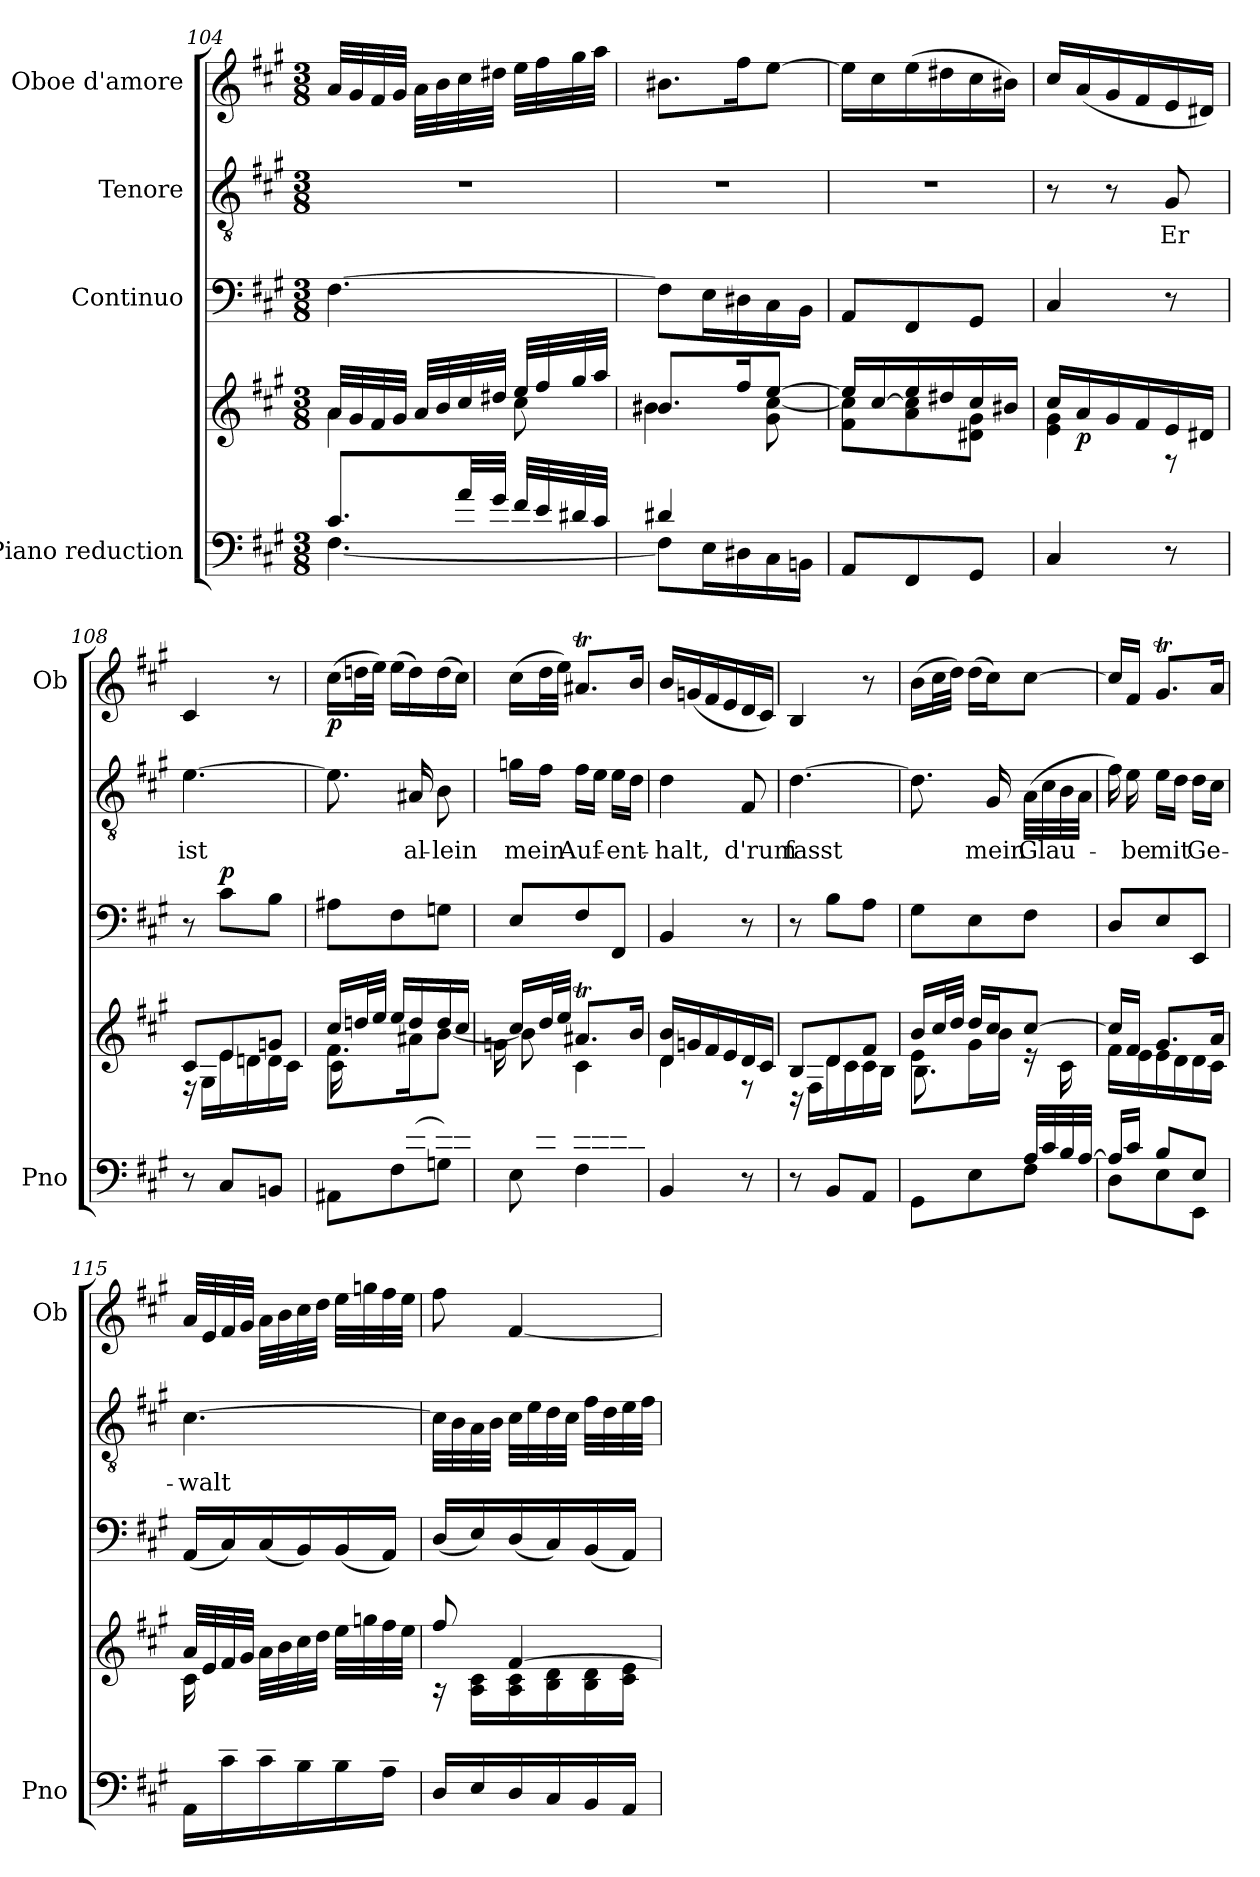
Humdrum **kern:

**kern	**kern	**dynam	**kern	**dynam	**kern	**text	**kern	**dynam
*part4	*part4	*part4	*part3	*part3	*part2	*part2	*part1	*part1
*staff5	*staff4	*staff4/5	*staff3	*staff3	*staff2	*staff2	*staff1	*staff1
*I"Piano reduction	*	*	*I"Continuo	*	*I"Tenore	*	*I"Oboe d'amore	*
*I'Pno	*	*	*	*	*	*	*I'Ob	*
*clefF4	*clefG2	*	*clefF4	*	*clefGv2	*	*clefG2	*
*k[f#c#g#]	*k[f#c#g#]	*	*k[f#c#g#]	*	*k[f#c#g#]	*	*k[f#c#g#]	*
*M3/8	*M3/8	*	*M3/8	*	*M3/8	*	*M3/8	*
=104	=104	=104	=104	=104	=104	=104	=104	=104
*^	*^	*	*	*	*	*	*	*
8.c#/L	[4.F#\	32a/LLL	4a\	.	[4.F#\	.	4.r	.	32a/LLL	.
.	.	32g#/	.	.	.	.	.	.	32g#/	.
.	.	32f#/	.	.	.	.	.	.	32f#/	.
.	.	32g#/JJJ	.	.	.	.	.	.	32g#/JJJ	.
.	.	32a/LLL	.	.	.	.	.	.	32a\LLL	.
.	.	32b/	.	.	.	.	.	.	32b\	.
32a/LL	.	32cc#/	.	.	.	.	.	.	32cc#\	.
32g#/JJJ	.	32dd#X/JJJ	.	.	.	.	.	.	32dd#X\JJJ	.
32f#/LLL	.	32ee/LLL	8cc#\	.	.	.	.	.	32ee\LLL	.
32e/	.	32ff#/	.	.	.	.	.	.	32ff#\	.
32d#X/	.	32gg#/	.	.	.	.	.	.	32gg#\	.
32c#/JJJ	.	32aa/JJJ	.	.	.	.	.	.	32aa\JJJ	.
=105	=105	=105	=105	=105	=105	=105	=105	=105	=105	=105
4d#X/	8F#\L]	8.b#X/L	4b#\	.	8F#\L]	.	4.r	.	8.b#X\L	.
.	16E\L	.	.	.	16E\L	.	.	.	.	.
.	16D#X\	16ff#/K	.	.	16D#X\	.	.	.	16ff#\K	.
8ryy	16C#\	[8ee/J	8g#\ [8cc#\	.	16C#\	.	.	.	[8ee\J	.
.	16BBn\JJ	.	.	.	16BB\JJ	.	.	.	.	.
*v	*v	*	*	*	*	*	*	*	*	*
=106	=106	=106	=106	=106	=106	=106	=106	=106	=106
8AA/L	16ee/LL]	8f#\ 8cc#\]L	.	8AA/L	.	4.r	.	16ee\LL]	.
.	[<16cc#/	.	.	.	.	.	.	16cc#\	.
8FF#/	16ee/	8a\ 8cc#\]	.	8FF#/	.	.	.	(16ee\	.
.	16dd#X/	.	.	.	.	.	.	16dd#X\	.
8GG#/J	16cc#/	8d#X\ 8g#\J	.	8GG#/J	.	.	.	16cc#\	.
.	16b#X/JJ	.	.	.	.	.	.	16b#X\JJ)	.
=107	=107	=107	=107	=107	=107	=107	=107	=107	=107
4C#/	16cc#/LL	4e\ 4g#\	.	4C#/	.	8r	.	16cc#/LL	.
!	!	!	!LO:DY:b	!	!	!	!	!	!
.	16a/	.	p	.	.	.	.	(16a/	.
.	16g#/	.	.	.	.	8r	.	16g#/	.
.	16f#/	.	.	.	.	.	.	16f#/	.
!	!	!	!	!	!	!	!LO:LY:b	!	!
8r	16e/	8r	.	8r	.	8G#/	Er	16e/	.
.	16d#X/JJ	.	.	.	.	.	.	16d#X/JJ)	.
=108	=108	=108	=108	=108	=108	=108	=108	=108	=108
!	!	!	!	!	!	!	!LO:LY:b	!	!
8r	8c#/L	16r	.	8r	.	[4.e\	ist	4c#/	.
.	.	16G#\LL	.	.	.	.	.	.	.
!	!	!	!	!	!LO:DY:a	!	!	!	!
8C#/L	8e/	16e\	.	8c#\L	p	.	.	.	.
.	.	16dn\	.	.	.	.	.	.	.
8BBn/J	8gn/J	16d\	.	8B\J	.	.	.	8r	.
.	.	16c#\JJ	.	.	.	.	.	.	.
=109	=109	=109	=109	=109	=109	=109	=109	=109	=109
*^	*	*^	*	*	*	*	*	*	*
!	!	!	!	!	!	!	!	!	!	!	!LO:DY:b
16ryy	8AA#X\L	16cc#/LL	8.f#\L	16c#\LL	.	8A#X\L	.	8.e\]	.	(16cc#\LL	p
16B/	.	32ddn/L	.	4ryy	.	.	.	.	.	32ddn\L	.
.	.	32ee/JJJ	.	.	.	.	.	.	.	32ee\JJJ)	.
16A#X/	8F#\	16ee/LL	.	.	.	8F#\	.	.	.	(16ee\LL	.
!	!	!	!	!	!	!	!	!	!LO:LY:b	!	!
[16f#/	.	16dd/	16a#X\K	.	.	.	.	16A#X/	al-	16dd\)	.
!	!	!	!	!	!	!	!	!	!LO:LY:b	!	!
16f#/]	8Gn\J	16dd/	[8b\J	.	.	8Gn\J	.	8B\	-lein	(16dd\	.
16e/JJ	.	16cc#/JJ	.	16ryy	.	.	.	.	.	16cc#\JJ)	.
=110	=110	=110	=110	=110	=110	=110	=110	=110	=110	=110	=110
!	!	!	!	!	!	!	!	!	!LO:LY:b	!	!
16ryy	8E\	16cc#/LL	8b\]	16gn\LL	.	8E/L	.	16gn\LL	mein	(16cc#\LL	.
16f#/	.	32dd/L	.	4ryy	.	.	.	16f#\JJ	.	32dd\L	.
.	.	32ee/JJJ	.	.	.	.	.	.	.	32ee\JJJ)	.
!	!	!	!	!	!	!	!	!	!LO:LY:b	!	!
16f#/	4F#\	8.a#Xt/L	4c#\	.	.	8F#/	.	16f#\LL	Auf-	8.a#Xt/L	.
16e/	.	.	.	.	.	.	.	16e\JJ	.	.	.
!	!	!	!	!	!	!	!	!	!LO:LY:b	!	!
16e/	.	.	.	.	.	8FF#/J	.	16e\LL	-ent-	.	.
16d/JJ	.	16b/Jk	.	16ryy	.	.	.	16d\JJ	.	16b/Jk	.
*v	*v	*	*	*	*	*	*	*	*	*	*
!!LO:PB:g=z
=111	=111	=111	=111	=111	=111	=111	=111	=111	=111	=111
!	!	!	!	!	!	!	!	!LO:LY:b	!	!
4BB/	16b/LL	4d\	4d/	.	4BB/	.	4d\	-halt,	16b/LL	.
.	16gn/	.	.	.	.	.	.	.	(16gn/	.
.	16f#/	.	.	.	.	.	.	.	16f#/	.
.	16e/	.	.	.	.	.	.	.	16e/	.
!	!	!	!	!	!	!	!	!LO:LY:b	!	!
8r	16d/	8r	8ryy	.	8r	.	8F#/	d'rum	16d/	.
.	16c#/JJ	.	.	.	.	.	.	.	16c#/JJ)	.
*	*	*v	*v	*	*	*	*	*	*	*
=112	=112	=112	=112	=112	=112	=112	=112	=112	=112
!	!	!	!	!	!	!	!LO:LY:b	!	!
8r	8B/L	16r	.	8r	.	[4.d\	fasst	4B/	.
.	.	16F#\LL	.	.	.	.	.	.	.
8BB/L	8d/	16d\	.	8B\L	.	.	.	.	.
.	.	16c#\	.	.	.	.	.	.	.
8AA/J	8f#/J	16c#\	.	8A\J	.	.	.	8r	.
.	.	16B\JJ	.	.	.	.	.	.	.
=113	=113	=113	=113	=113	=113	=113	=113	=113	=113
*^	*	*^	*	*	*	*	*	*	*
8.ryy	8GG#\L	16b/LL	8e\L	8.B\L	.	8G#\L	.	8.d\]	.	(16b\LL	.
.	.	32cc#/L	.	.	.	.	.	.	.	32cc#\L	.
.	.	32dd/JJJ	.	.	.	.	.	.	.	32dd\JJJ)	.
.	8E\	16dd/LL	16g#\L	.	.	8E\	.	.	.	(16dd\LL	.
!	!	!	!	!	!	!	!	!	!LO:LY:b	!	!
16G#/Jk	.	16cc#/J	16b\JJ	8.ryy	.	.	.	16G#/	mein	16cc#\J)	.
!	!	!	!	!	!	!	!	!	!LO:LY:b	!	!
32A/LLL	8F#\J	[8cc#/J	16r	.	.	8F#\J	.	(32A\LLL	Glau-	[8cc#\J	.
32c#/	.	.	.	.	.	.	.	32c#\	.	.	.
32B/	.	.	16c#\	.	.	.	.	32B\	.	.	.
[32A/JJJ	.	.	.	.	.	.	.	32A\JJJ	.	.	.
*	*	*	*v	*v	*	*	*	*	*	*	*
=114	=114	=114	=114	=114	=114	=114	=114	=114	=114	=114
16A/LL]	8D\L	16cc#/LL]	16f#\LL	.	8D/L	.	16f#\)	.	16cc#/LL]	.
!	!	!	!	!	!	!	!	!LO:LY:b	!	!
16c#/JJ	.	16f#/JJ	16e\	.	.	.	16e\	-be	16f#/JJ	.
!	!	!	!	!	!	!	!	!LO:LY:b	!	!
8B/L	8E\	8.g#/L	16e\	.	8E/	.	16e\LL	mit	8.g#t/L	.
.	.	.	16d\	.	.	.	16d\JJ	.	.	.
!	!	!	!	!	!	!	!	!LO:LY:b	!	!
8E/J	8EE\J	.	16d\	.	8EE/J	.	16d\LL	Ge-	.	.
.	.	16a/Jk	16c#\JJ	.	.	.	16c#\JJ	.	16a/Jk	.
=115	=115	=115	=115	=115	=115	=115	=115	=115	=115	=115
!	!	!	!	!	!	!	!	!LO:LY:b	!	!
16ryy	16AA\LL	32a/LLL	16c#\LL	.	(16AA/LL	.	[4.c#\	-walt	32a/LLL	.
.	.	32e/	.	.	.	.	.	.	32e/	.
16e/	16c#\	32f#/	4ryy	.	16C#/)	.	.	.	32f#/	.
.	.	32g#/JJJ	.	.	.	.	.	.	32g#/JJJ	.
16e/	16c#\	32a\LLL	.	.	(16C#/	.	.	.	32a\LLL	.
.	.	32b\	.	.	.	.	.	.	32b\	.
16d/	16B\	32cc#\	.	.	16BB/)	.	.	.	32cc#\	.
.	.	32dd\JJJ	.	.	.	.	.	.	32dd\JJJ	.
16d/	16B\	32ee\LLL	.	.	(16BB/	.	.	.	32ee\LLL	.
.	.	32ggn\	.	.	.	.	.	.	32ggn\	.
16c#/JJ	16A\JJ	32ff#\	16ryy	.	16AA/JJ)	.	.	.	32ff#\	.
.	.	32ee\JJJ	.	.	.	.	.	.	32ee\JJJ	.
*v	*v	*	*	*	*	*	*	*	*	*
=116	=116	=116	=116	=116	=116	=116	=116	=116	=116
16D/LL	8ff#/	16r	.	(16D/LL	.	32c#\LLL]	.	8ff#\	.
.	.	.	.	.	.	32B\	.	.	.
16E/	.	16A\ 16c#\LL	.	16E/)	.	32A\	.	.	.
.	.	.	.	.	.	32B\JJJ	.	.	.
16D/	[4f#/	16A\ 16c#\	.	(16D/	.	32c#\LLL	.	[4f#/	.
.	.	.	.	.	.	32e\	.	.	.
16C#/	.	16B\ 16d\	.	16C#/)	.	32d\	.	.	.
.	.	.	.	.	.	32c#\JJJ	.	.	.
16BB/	.	16B\ 16d\	.	(16BB/	.	32f#\LLL	.	.	.
.	.	.	.	.	.	32d\	.	.	.
16AA/JJ	.	16c#\ 16e\JJ	.	16AA/JJ)	.	32e\	.	.	.
.	.	.	.	.	.	32f#\JJJ	.	.	.
*	*v	*v	*	*	*	*	*	*	*
=	=	=	=	=	=	=	=	=
*-	*-	*-	*-	*-	*-	*-	*-	*-
